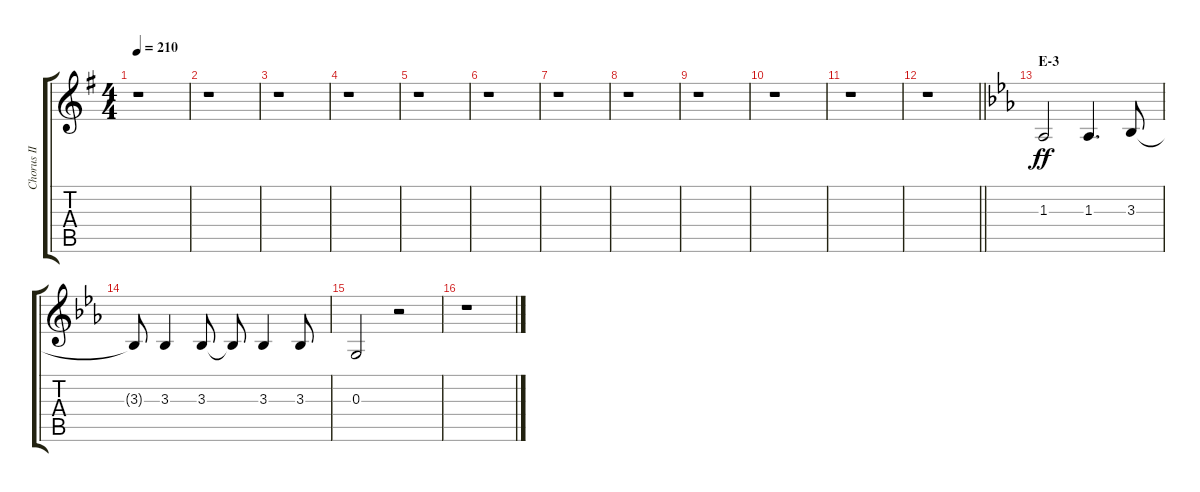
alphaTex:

\track ("Chorus II" "Chorus II") {instrument voiceoohs}
\staff {score tabs}
\tuning (E4 B3 G3 D3 A2 E2) {hide}
\ts (4 4)
\tempo 210
\clef g2
\ks g
r.1{dy ff} |
r.1 |
r.1 |
r.1 |
r.1 |
r.1 |
r.1 |
r.1 |
r.1 |
r.1 |
r.1 |
\barLineRight lightlight
r.1 |
\section ("" "E-3")
\ks eb
1.3.2 1.3.4{d} 3.3.8 |
3.3{t}.8 3.3.4 3.3.8 3.3{t}.8 3.3.4 3.3.8 |
0.3.2 r.2 |
r.1
